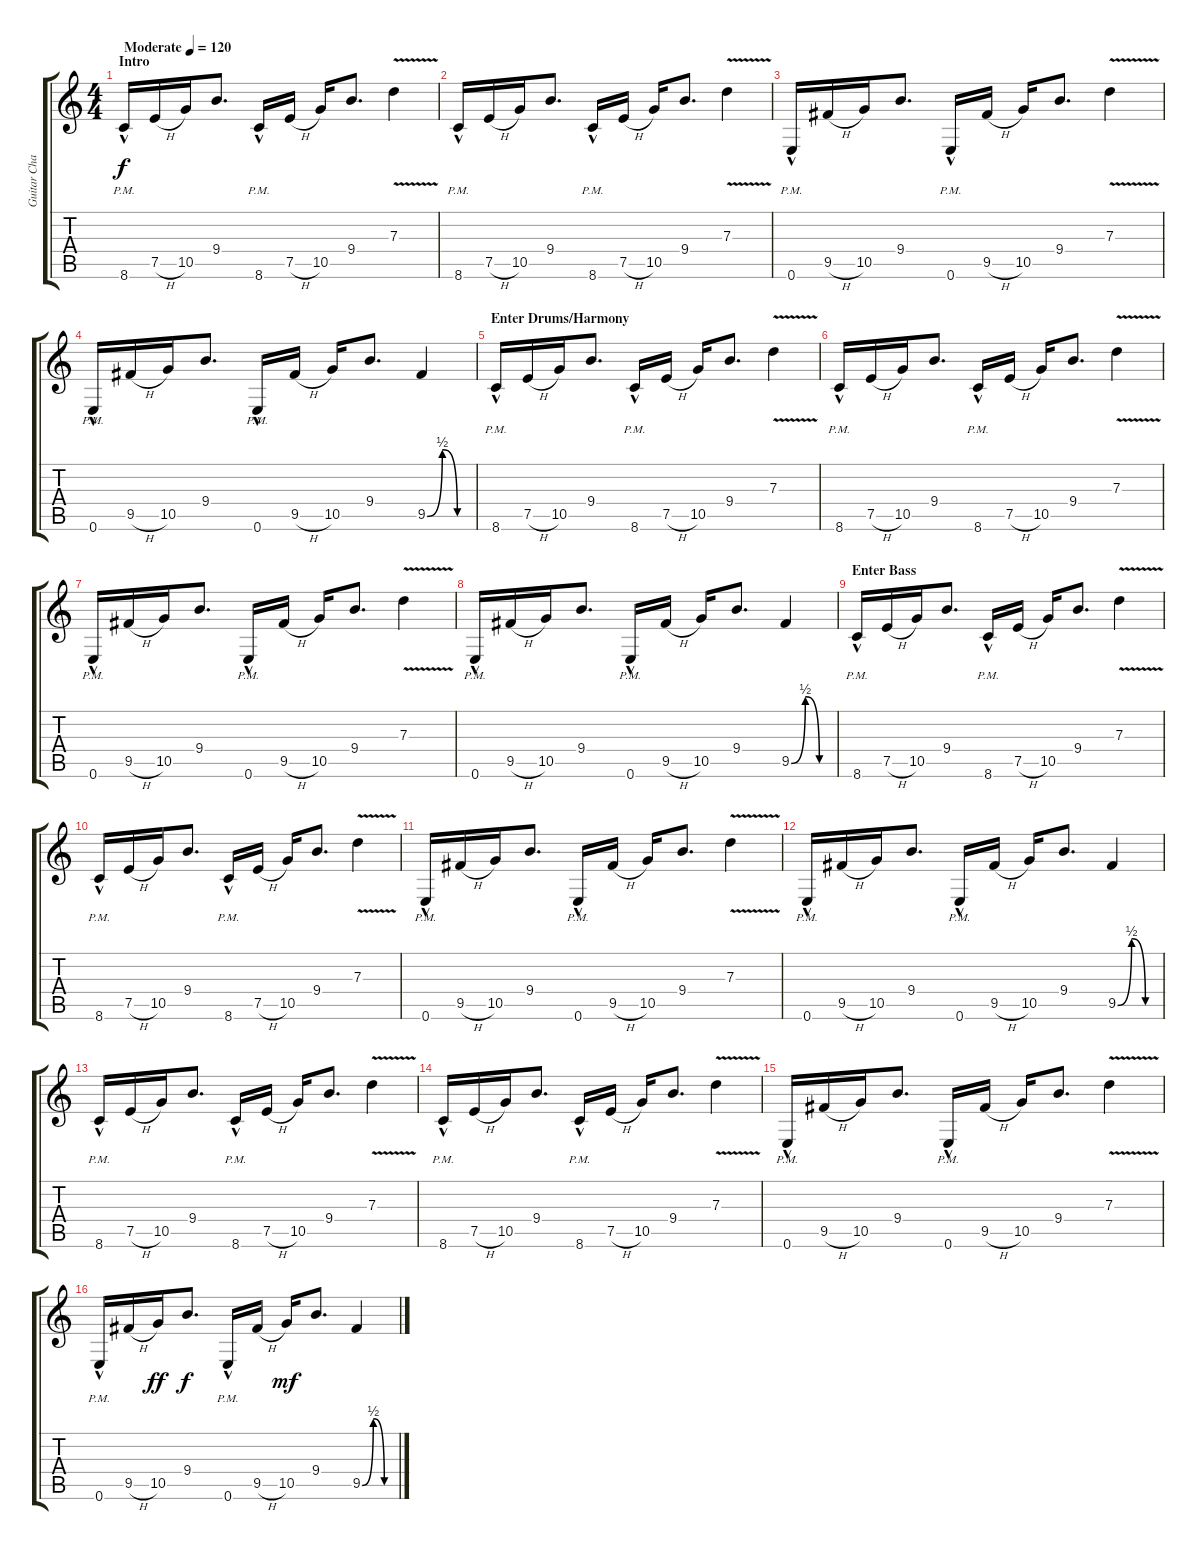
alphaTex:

\track ("Guitar Channel 4/3" "Guitar Cha") {instrument distortionguitar}
\staff {score tabs}
\tuning (E4 B3 G3 D3 A2 E2) {hide}
\ts (4 4)
\section ("" "Intro")
\tempo (120 "Moderate")
\clef g2
\ks c
8.6{hac pm}.16{dy f instrument distortionguitar} 7.5{h}.16 10.5.16 9.4.8{d} 8.6{hac pm}.16 7.5{h}.16 10.5.16 9.4.8{d} 7.3{v}.4 |
8.6{hac pm}.16 7.5{h}.16 10.5.16 9.4.8{d} 8.6{hac pm}.16 7.5{h}.16 10.5.16 9.4.8{d} 7.3{v}.4 |
0.6{hac pm}.16 9.5{h}.16 10.5.16 9.4.8{d} 0.6{hac pm}.16 9.5{h}.16 10.5.16 9.4.8{d} 7.3{v}.4 |
0.6{hac pm}.16 9.5{h}.16 10.5.16 9.4.8{d} 0.6{hac pm}.16 9.5{h}.16 10.5.16 9.4.8{d} 9.5{be (custom 0 0 20 2 40 0 60 0)}.4 |
\section ("" "Enter Drums/Harmony")
8.6{hac pm}.16 7.5{h}.16 10.5.16 9.4.8{d} 8.6{hac pm}.16 7.5{h}.16 10.5.16 9.4.8{d} 7.3{v}.4 |
8.6{hac pm}.16 7.5{h}.16 10.5.16 9.4.8{d} 8.6{hac pm}.16 7.5{h}.16 10.5.16 9.4.8{d} 7.3{v}.4 |
0.6{hac pm}.16 9.5{h}.16 10.5.16 9.4.8{d} 0.6{hac pm}.16 9.5{h}.16 10.5.16 9.4.8{d} 7.3{v}.4 |
0.6{hac pm}.16 9.5{h}.16 10.5.16 9.4.8{d} 0.6{hac pm}.16 9.5{h}.16 10.5.16 9.4.8{d} 9.5{be (custom 0 0 20 2 40 0 60 0)}.4 |
\section ("" "Enter Bass")
8.6{hac pm}.16 7.5{h}.16 10.5.16 9.4.8{d} 8.6{hac pm}.16 7.5{h}.16 10.5.16 9.4.8{d} 7.3{v}.4 |
8.6{hac pm}.16 7.5{h}.16 10.5.16 9.4.8{d} 8.6{hac pm}.16 7.5{h}.16 10.5.16 9.4.8{d} 7.3{v}.4 |
0.6{hac pm}.16 9.5{h}.16 10.5.16 9.4.8{d} 0.6{hac pm}.16 9.5{h}.16 10.5.16 9.4.8{d} 7.3{v}.4 |
0.6{hac pm}.16 9.5{h}.16 10.5.16 9.4.8{d} 0.6{hac pm}.16 9.5{h}.16 10.5.16 9.4.8{d} 9.5{be (custom 0 0 20 2 40 0 60 0)}.4 |
8.6{hac pm}.16 7.5{h}.16 10.5.16 9.4.8{d} 8.6{hac pm}.16 7.5{h}.16 10.5.16 9.4.8{d} 7.3{v}.4 |
8.6{hac pm}.16 7.5{h}.16 10.5.16 9.4.8{d} 8.6{hac pm}.16 7.5{h}.16 10.5.16 9.4.8{d} 7.3{v}.4 |
0.6{hac pm}.16 9.5{h}.16 10.5.16 9.4.8{d} 0.6{hac pm}.16 9.5{h}.16 10.5.16 9.4.8{d} 7.3{v}.4 |
0.6{hac pm}.16 9.5{h}.16 10.5.16{dy ff} 9.4.8{d dy f} 0.6{hac pm}.16 9.5{h}.16 10.5.16{dy mf} 9.4.8{d} 9.5{be (custom 0 0 20 2 40 0 60 0)}.4
